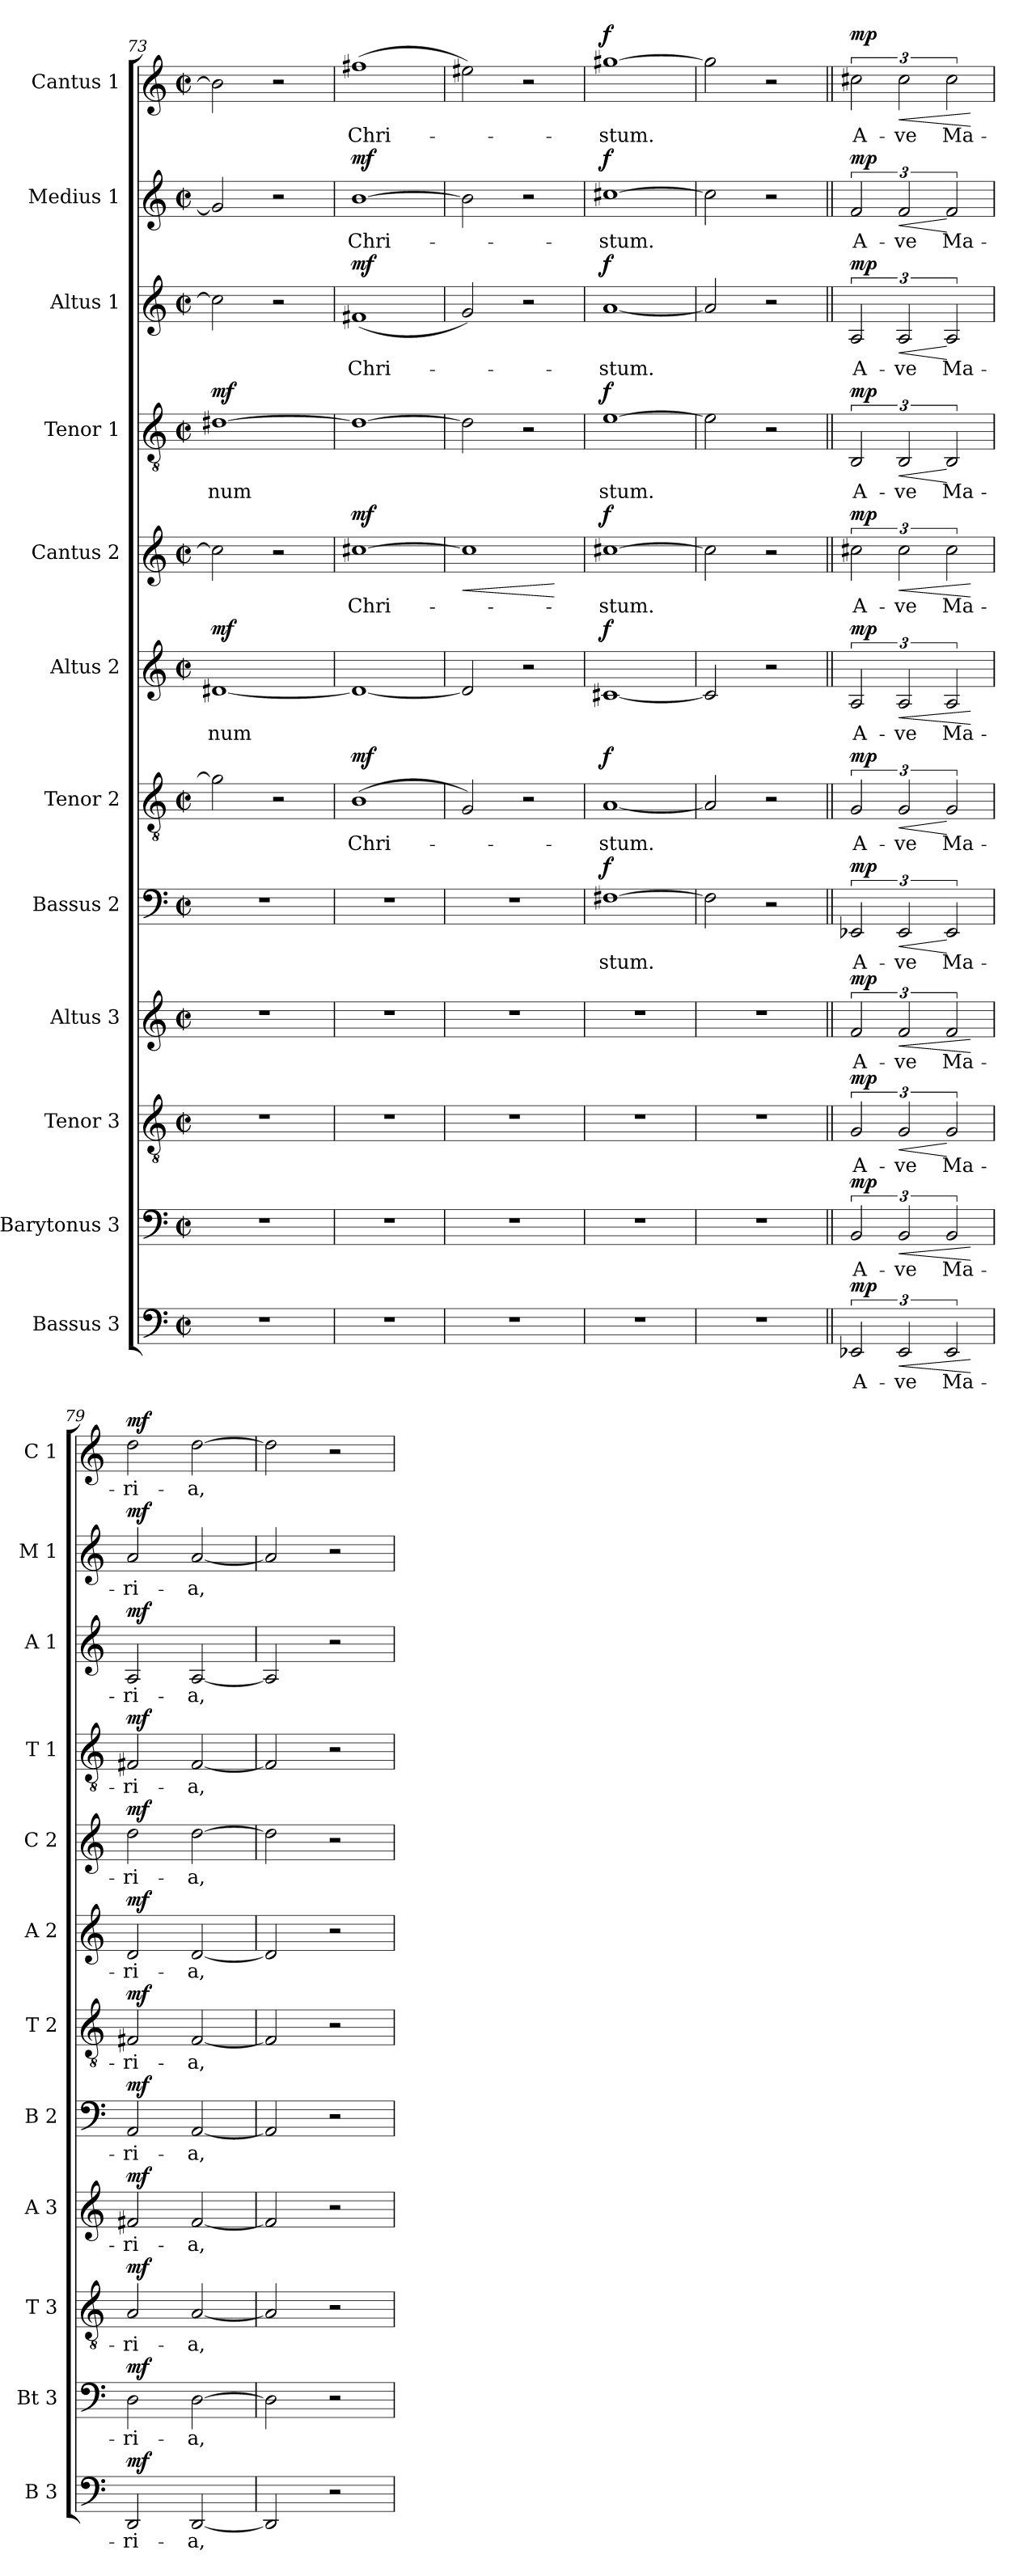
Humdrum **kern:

**kern	**text	**dynam	**kern	**text	**dynam	**kern	**text	**dynam	**kern	**text	**dynam	**kern	**text	**dynam	**kern	**text	**dynam	**kern	**text	**dynam	**kern	**text	**dynam	**kern	**text	**dynam	**kern	**text	**dynam	**kern	**text	**dynam	**kern	**text	**dynam
*part12	*part12	*part12	*part11	*part11	*part11	*part10	*part10	*part10	*part9	*part9	*part9	*part8	*part8	*part8	*part7	*part7	*part7	*part6	*part6	*part6	*part5	*part5	*part5	*part4	*part4	*part4	*part3	*part3	*part3	*part2	*part2	*part2	*part1	*part1	*part1
*staff12	*staff12	*staff12	*staff11	*staff11	*staff11	*staff10	*staff10	*staff10	*staff9	*staff9	*staff9	*staff8	*staff8	*staff8	*staff7	*staff7	*staff7	*staff6	*staff6	*staff6	*staff5	*staff5	*staff5	*staff4	*staff4	*staff4	*staff3	*staff3	*staff3	*staff2	*staff2	*staff2	*staff1	*staff1	*staff1
*I"Bassus 3	*	*	*I"Barytonus 3	*	*	*I"Tenor 3	*	*	*I"Altus 3	*	*	*I"Bassus 2	*	*	*I"Tenor 2	*	*	*I"Altus 2	*	*	*I"Cantus 2	*	*	*I"Tenor 1	*	*	*I"Altus 1	*	*	*I"Medius 1	*	*	*I"Cantus 1	*	*
*I'B 3	*	*	*I'Bt 3	*	*	*I'T 3	*	*	*I'A 3	*	*	*I'B 2	*	*	*I'T 2	*	*	*I'A 2	*	*	*I'C 2	*	*	*I'T 1	*	*	*I'A 1	*	*	*I'M 1	*	*	*I'C 1	*	*
*clefF4	*	*	*clefF4	*	*	*clefGv2	*	*	*clefG2	*	*	*clefF4	*	*	*clefGv2	*	*	*clefG2	*	*	*clefG2	*	*	*clefGv2	*	*	*clefG2	*	*	*clefG2	*	*	*clefG2	*	*
*k[]	*	*	*k[]	*	*	*k[]	*	*	*k[]	*	*	*k[]	*	*	*k[]	*	*	*k[]	*	*	*k[]	*	*	*k[]	*	*	*k[]	*	*	*k[]	*	*	*k[]	*	*
*C:	*	*	*C:	*	*	*C:	*	*	*C:	*	*	*C:	*	*	*C:	*	*	*C:	*	*	*C:	*	*	*C:	*	*	*C:	*	*	*C:	*	*	*C:	*	*
*M2/2	*	*	*M2/2	*	*	*M2/2	*	*	*M2/2	*	*	*M2/2	*	*	*M2/2	*	*	*M2/2	*	*	*M2/2	*	*	*M2/2	*	*	*M2/2	*	*	*M2/2	*	*	*M2/2	*	*
*met(c|)	*	*	*met(c|)	*	*	*met(c|)	*	*	*met(c|)	*	*	*met(c|)	*	*	*met(c|)	*	*	*met(c|)	*	*	*met(c|)	*	*	*met(c|)	*	*	*met(c|)	*	*	*met(c|)	*	*	*met(c|)	*	*
=73	=73	=73	=73	=73	=73	=73	=73	=73	=73	=73	=73	=73	=73	=73	=73	=73	=73	=73	=73	=73	=73	=73	=73	=73	=73	=73	=73	=73	=73	=73	=73	=73	=73	=73	=73
!	!	!	!	!	!	!	!	!	!	!	!	!	!	!	!	!	!	!	!LO:LY:b	!LO:DY:a	!	!	!	!	!LO:LY:b	!LO:DY:a	!	!	!	!	!	!	!	!	!
1r	.	.	1r	.	.	1r	.	.	1r	.	.	1r	.	.	2g#\]	.	.	[1d#X	-num	mf	2cc\]	.	.	[1d#X	num	mf	2cc\]	.	.	2g#/]	.	.	2b\]	.	.
.	.	.	.	.	.	.	.	.	.	.	.	.	.	.	2r	.	.	.	.	.	2r	.	.	.	.	.	2r	.	.	2r	.	.	2r	.	.
=74	=74	=74	=74	=74	=74	=74	=74	=74	=74	=74	=74	=74	=74	=74	=74	=74	=74	=74	=74	=74	=74	=74	=74	=74	=74	=74	=74	=74	=74	=74	=74	=74	=74	=74	=74
!	!	!	!	!	!	!	!	!	!	!	!	!	!	!	!	!LO:LY:b	!LO:DY:a	!	!	!	!	!LO:LY:b	!LO:DY:a	!	!	!	!	!LO:LY:b	!LO:DY:a	!	!LO:LY:b	!LO:DY:a	!	!LO:LY:b	!
1r	.	.	1r	.	.	1r	.	.	1r	.	.	1r	.	.	(>1B	-Chri-	mf	1d#_	.	.	[1cc#X	-Chri-	mf	1d#_	.	.	(<1f#X	-Chri-	mf	[1b	-Chri-	mf	(>1ff#X	-Chri-	.
!!LO:PB:g=z
=75	=75	=75	=75	=75	=75	=75	=75	=75	=75	=75	=75	=75	=75	=75	=75	=75	=75	=75	=75	=75	=75	=75	=75	=75	=75	=75	=75	=75	=75	=75	=75	=75	=75	=75	=75
!	!	!	!	!	!	!	!	!	!	!	!	!	!	!	!	!	!	!	!	!	!	!	!LO:HP:b	!	!	!	!	!	!	!	!	!	!	!	!
1r	.	.	1r	.	.	1r	.	.	1r	.	.	1r	.	.	2G/)	.	.	2d#/]	.	.	1cc#]	.	<	2d#\]	.	.	2g/)	.	.	2b\]	.	.	2ee#X\)	.	.
.	.	.	.	.	.	.	.	.	.	.	.	.	.	.	2r	.	.	2r	.	.	.	.	.	2r	.	.	2r	.	.	2r	.	.	2r	.	.
.	.	.	.	.	.	.	.	.	.	.	.	.	.	.	.	.	.	.	.	.	.	.	[	.	.	.	.	.	.	.	.	.	.	.	.
=76	=76	=76	=76	=76	=76	=76	=76	=76	=76	=76	=76	=76	=76	=76	=76	=76	=76	=76	=76	=76	=76	=76	=76	=76	=76	=76	=76	=76	=76	=76	=76	=76	=76	=76	=76
!	!	!	!	!	!	!	!	!	!	!	!	!	!LO:LY:b	!LO:DY:a	!	!LO:LY:b	!LO:DY:a	!	!	!LO:DY:a	!	!LO:LY:b	!LO:DY:a	!	!LO:LY:b	!LO:DY:a	!	!LO:LY:b	!LO:DY:a	!	!LO:LY:b	!LO:DY:a	!	!LO:LY:b	!LO:DY:a
1r	.	.	1r	.	.	1r	.	.	1r	.	.	[1F#X	stum.	f	[1A	-stum.	f	[1c#X	.	f	[1cc#X	-stum.	f	[1e	stum.	f	[1a	-stum.	f	[1cc#X	-stum.	f	[1gg#X	-stum.	f
=77	=77	=77	=77	=77	=77	=77	=77	=77	=77	=77	=77	=77	=77	=77	=77	=77	=77	=77	=77	=77	=77	=77	=77	=77	=77	=77	=77	=77	=77	=77	=77	=77	=77	=77	=77
1r	.	.	1r	.	.	1r	.	.	1r	.	.	2F#\]	.	.	2A/]	.	.	2c#/]	.	.	2cc#\]	.	.	2e\]	.	.	2a/]	.	.	2cc#\]	.	.	2gg#\]	.	.
.	.	.	.	.	.	.	.	.	.	.	.	2r	.	.	2r	.	.	2r	.	.	2r	.	.	2r	.	.	2r	.	.	2r	.	.	2r	.	.
=78||	=78||	=78||	=78||	=78||	=78||	=78||	=78||	=78||	=78||	=78||	=78||	=78||	=78||	=78||	=78||	=78||	=78||	=78||	=78||	=78||	=78||	=78||	=78||	=78||	=78||	=78||	=78||	=78||	=78||	=78||	=78||	=78||	=78||	=78||	=78||
!!LO:REH:place=s1:a:B:fs=9.3:t=F
!	!LO:LY:b	!LO:DY:a	!	!LO:LY:b	!LO:DY:a	!	!LO:LY:b	!LO:DY:a	!	!LO:LY:b	!LO:DY:a	!	!LO:LY:b	!LO:DY:a	!	!LO:LY:b	!LO:DY:a	!	!LO:LY:b	!LO:DY:a	!	!LO:LY:b	!LO:DY:a	!	!LO:LY:b	!LO:DY:a	!	!LO:LY:b	!LO:DY:a	!	!LO:LY:b	!LO:DY:a	!	!LO:LY:b	!LO:DY:a
3EE-X/	A-	mp	3BB/	A-	mp	3G/	A-	mp	3f/	A-	mp	3EE-X/	A-	mp	3G/	A-	mp	3A/	A-	mp	3cc#X\	A-	mp	3BB/	A-	mp	3A/	A-	mp	3f/	A-	mp	3cc#X\	A-	mp
!	!LO:LY:b	!LO:HP:b	!	!LO:LY:b	!LO:HP:b	!	!LO:LY:b	!LO:HP:b	!	!LO:LY:b	!LO:HP:b	!	!LO:LY:b	!LO:HP:b	!	!LO:LY:b	!LO:HP:b	!	!LO:LY:b	!LO:HP:b	!	!LO:LY:b	!LO:HP:b	!	!LO:LY:b	!LO:HP:b	!	!LO:LY:b	!LO:HP:b	!	!LO:LY:b	!LO:HP:b	!	!LO:LY:b	!LO:HP:b
3EE-/	-ve	<	3BB/	-ve	<	3G/	-ve	<	3f/	-ve	<	3EE-/	-ve	<	3G/	-ve	<	3A/	-ve	<	3cc#\	-ve	<	3BB/	-ve	<	3A/	-ve	<	3f/	-ve	<	3cc#\	-ve	<
!	!LO:LY:b	!	!	!LO:LY:b	!	!	!LO:LY:b	!	!	!LO:LY:b	!	!	!LO:LY:b	!	!	!LO:LY:b	!	!	!LO:LY:b	!	!	!LO:LY:b	!	!	!LO:LY:b	!	!	!LO:LY:b	!	!	!LO:LY:b	!	!	!LO:LY:b	!
3EE-/	Ma-	.	3BB/	Ma-	.	3G/	Ma-	[	3f/	Ma-	.	3EE-/	Ma-	[	3G/	Ma-	[	3A/	Ma-	.	3cc#\	Ma-	.	3BB/	Ma-	[	3A/	Ma-	[	3f/	Ma-	[	3cc#\	Ma-	.
.	.	[	.	.	[	.	.	.	.	.	[	.	.	.	.	.	.	.	.	[	.	.	[	.	.	.	.	.	.	.	.	.	.	.	[
=79	=79	=79	=79	=79	=79	=79	=79	=79	=79	=79	=79	=79	=79	=79	=79	=79	=79	=79	=79	=79	=79	=79	=79	=79	=79	=79	=79	=79	=79	=79	=79	=79	=79	=79	=79
!	!LO:LY:b	!LO:DY:a	!	!LO:LY:b	!LO:DY:a	!	!LO:LY:b	!LO:DY:a	!	!LO:LY:b	!LO:DY:a	!	!LO:LY:b	!LO:DY:a	!	!LO:LY:b	!LO:DY:a	!	!LO:LY:b	!LO:DY:a	!	!LO:LY:b	!LO:DY:a	!	!LO:LY:b	!LO:DY:a	!	!LO:LY:b	!LO:DY:a	!	!LO:LY:b	!LO:DY:a	!	!LO:LY:b	!LO:DY:a
2DD/	-ri-	mf	2D\	-ri-	mf	2A/	-ri-	mf	2f#X/	-ri-	mf	2AA/	-ri-	mf	2F#X/	-ri-	mf	2d/	-ri-	mf	2dd\	-ri-	mf	2F#X/	-ri-	mf	2A/	-ri-	mf	2a/	-ri-	mf	2dd\	-ri-	mf
!	!LO:LY:b	!	!	!LO:LY:b	!	!	!LO:LY:b	!	!	!LO:LY:b	!	!	!LO:LY:b	!	!	!LO:LY:b	!	!	!LO:LY:b	!	!	!LO:LY:b	!	!	!LO:LY:b	!	!	!LO:LY:b	!	!	!LO:LY:b	!	!	!LO:LY:b	!
[2DD/	-a,	.	[2D\	-a,	.	[2A/	-a,	.	[2f#/	-a,	.	[2AA/	-a,	.	[2F#/	-a,	.	[2d/	-a,	.	[2dd\	-a,	.	[2F#/	-a,	.	[2A/	-a,	.	[2a/	-a,	.	[2dd\	-a,	.
=80	=80	=80	=80	=80	=80	=80	=80	=80	=80	=80	=80	=80	=80	=80	=80	=80	=80	=80	=80	=80	=80	=80	=80	=80	=80	=80	=80	=80	=80	=80	=80	=80	=80	=80	=80
2DD/]	.	.	2D\]	.	.	2A/]	.	.	2f#/]	.	.	2AA/]	.	.	2F#/]	.	.	2d/]	.	.	2dd\]	.	.	2F#/]	.	.	2A/]	.	.	2a/]	.	.	2dd\]	.	.
2r	.	.	2r	.	.	2r	.	.	2r	.	.	2r	.	.	2r	.	.	2r	.	.	2r	.	.	2r	.	.	2r	.	.	2r	.	.	2r	.	.
=	=	=	=	=	=	=	=	=	=	=	=	=	=	=	=	=	=	=	=	=	=	=	=	=	=	=	=	=	=	=	=	=	=	=	=
*-	*-	*-	*-	*-	*-	*-	*-	*-	*-	*-	*-	*-	*-	*-	*-	*-	*-	*-	*-	*-	*-	*-	*-	*-	*-	*-	*-	*-	*-	*-	*-	*-	*-	*-	*-
